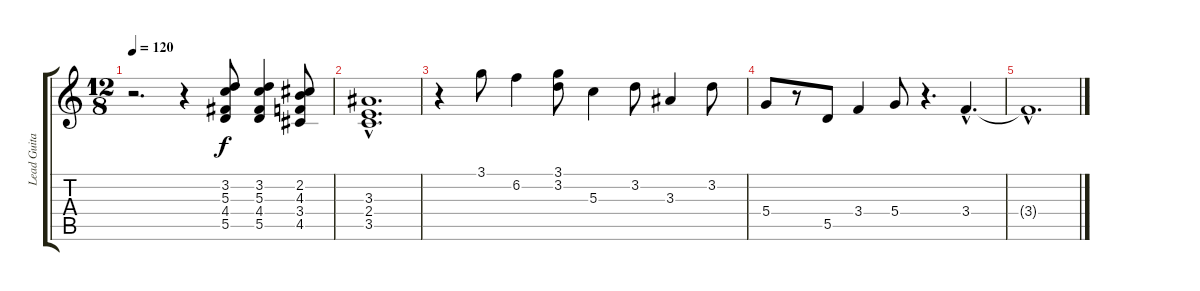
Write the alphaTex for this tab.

\track ("Lead Guitar (E.C.)" "Lead Guita") {instrument distortionguitar}
\staff {score tabs}
\tuning (E4 B3 G3 D3 A2 E2) {hide}
\ts (12 8)
\tempo 120
\clef g2
\ks c
r.2{d dy f} r.4 (3.2 5.3 4.4 5.5).8 (3.2 5.3 4.4 5.5).4 (2.2 4.3 3.4 4.5).8 |
(3.3{hac} 2.4{hac} 3.5{hac}).1{d} |
r.4 3.1.8 6.2.4 (3.1 3.2).8 5.3.4 3.2.8 3.3.4 3.2.8 |
5.4.8 r.8 5.5.8 3.4.4 5.4.8 r.4{d} 3.4{hac}.4{d} |
3.4{hac t}.1{d}
